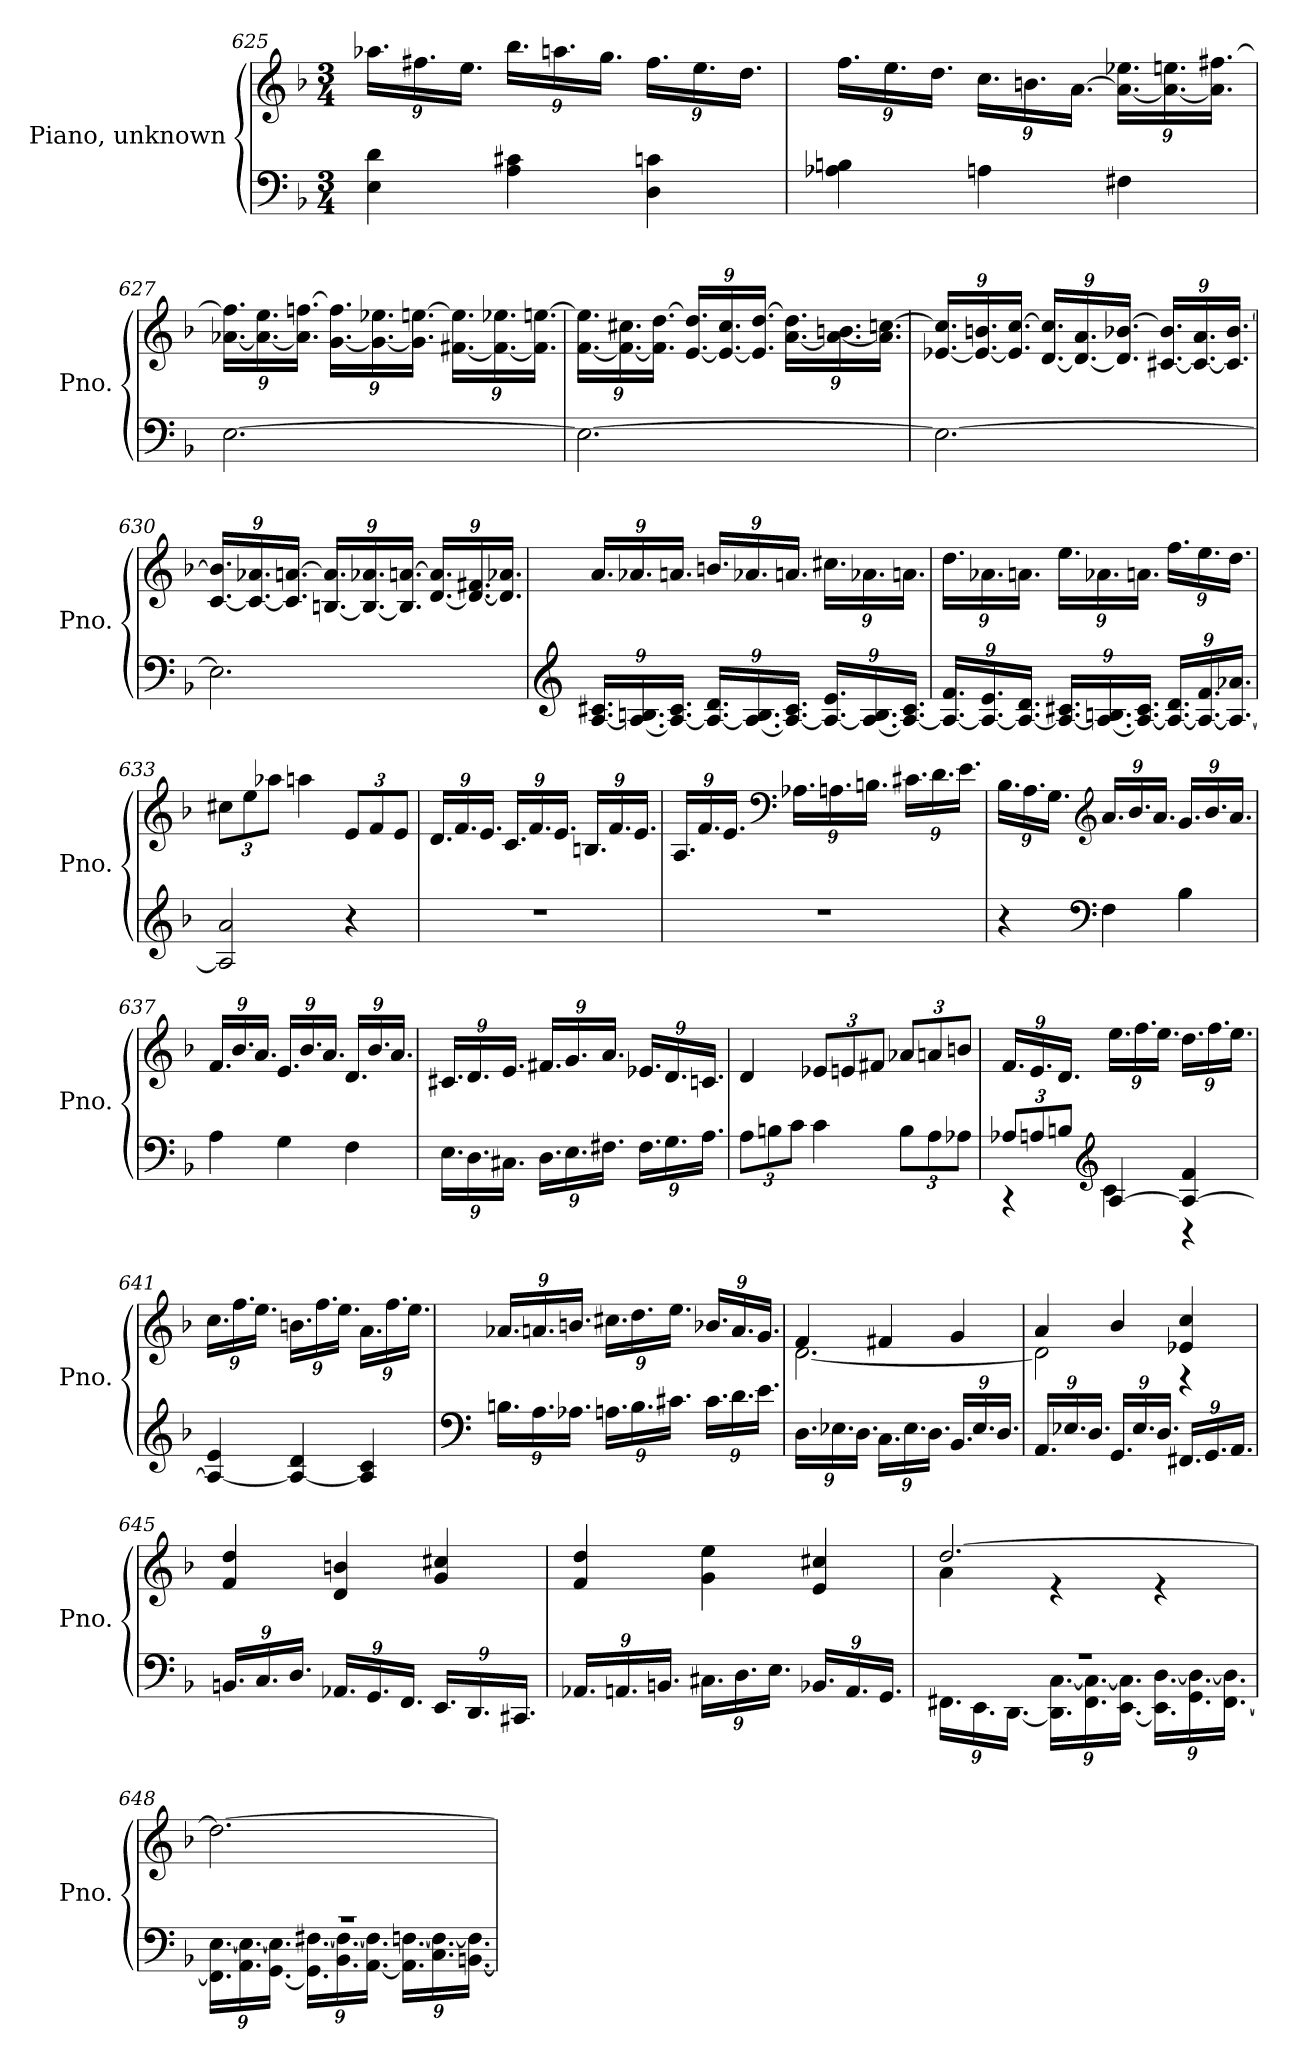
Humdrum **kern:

**kern	**kern
*part1	*part1
*staff2	*staff1
*I"Piano, unknown	*
*I'Pno.	*
!!LO:LB:g=z
*clefF4	*clefG2
*k[b-]	*k[b-]
*M3/4	*M3/4
*	*Xbrackettup
=625	=625
4E\ 4d\	18.aa-X\LL
.	18.ff#X\
.	18.ee\JJ
4A\ 4c#X\	18.bb-\LL
.	18.aan\
.	18.gg\JJ
4D\ 4cn\	18.ff#\LL
.	18.ee\
.	18.dd\JJ
=626	=626
4A-X\ 4Bn\	18.ff\LL
.	18.ee\
.	18.dd\JJ
4An\	18.cc\LL
.	18.bn\
.	[18.a\JJ
4F#X\	18.a\_ 18.ee-X\LL
.	18.a\_ 18.een\
.	18.a\] [18.ff#X\JJ
!!LO:PB:g=z
=627	=627
[2.E\	[18.a-X\ 18.ff#\]LL
.	18.a-\_ 18.ee\
.	18.a-\] [18.ffn\JJ
.	[18.g\ 18.ff\]LL
.	18.g\_ 18.ee-X\
.	18.g\] [18.een\JJ
.	[18.f#X\ 18.ee\]LL
.	18.f#\_ 18.ee-X\
.	18.f#\] [18.een\JJ
=628	=628
2.E\_	[18.f\ 18.ee\]LL
.	18.f\_ 18.cc#X\
.	18.f\] [18.dd\JJ
.	[18.e/ 18.dd/]LL
.	18.e/_ 18.cc#/
.	18.e/] [18.dd/JJ
.	[18.a\ 18.dd\]LL
.	18.a\_ 18.bn\
.	18.a\] [18.ccn\JJ
!!LO:LB:g=z
=629	=629
2.E\_	[18.e-X/ 18.cc/]LL
.	18.e-/_ 18.bn/
.	18.e-/] [18.cc/JJ
.	[18.d/ 18.cc/]LL
.	18.d/_ 18.a/
.	18.d/] [18.b-X/JJ
.	[18.c#X/ 18.b-/]LL
.	18.c#/_ 18.a/
.	18.c#/] [18.b-/JJ
=630	=630
2.E\]	[18.c/ 18.b-/]LL
.	18.c/_ 18.a-X/
.	18.c/] [18.an/JJ
.	[18.Bn/ 18.a/]LL
.	18.B/_ 18.a-X/
.	18.B/] [18.an/JJ
.	[18.d/ 18.a/]LL
.	18.d/_ 18.f#X/
.	18.d/] 18.a-X/JJ
!!LO:LB:g=z
=631	=631
*clefG2	*
*Xbrackettup	*
[18.A/ 18.c#X/LL	18.a/LL
18.A/_ 18.Bn/	18.a-X/
18.A/_ 18.c#/JJ	18.an/JJ
18.A/_ 18.d/LL	18.bn/LL
18.A/_ 18.B/	18.a-X/
18.A/_ 18.c#/JJ	18.an/JJ
18.A/_ 18.e/LL	18.cc#X\LL
18.A/_ 18.B/	18.a-X\
18.A/_ 18.c#/JJ	18.an\JJ
=632	=632
18.A/_ 18.f/LL	18.dd\LL
18.A/_ 18.e/	18.a-X\
18.A/_ 18.d/JJ	18.an\JJ
18.A/_ 18.c#X/LL	18.ee\LL
18.A/_ 18.Bn/	18.a-X\
18.A/_ 18.c#/JJ	18.an\JJ
18.A/_ 18.d/LL	18.ff\LL
18.A/_ 18.f/	18.ee\
18.A/_ 18.a-X/JJ	18.dd\JJ
!!LO:LB:g=z
=633	=633
2A/] 2a/	12cc#X\L
.	12ee\
.	12aa-X\J
.	4aan\
4r	12e/L
.	12f/
.	12e/J
=634	=634
2.r	18.d/LL
.	18.f/
.	18.e/JJ
.	18.c/LL
.	18.f/
.	18.e/JJ
.	18.Bn/LL
.	18.f/
.	18.e/JJ
=635	=635
2.r	18.A/LL
.	18.f/
.	18.e/JJ
*	*clefF4
.	18.A-X\LL
.	18.An\
.	18.Bn\JJ
.	18.c#X\LL
.	18.d\
.	18.e\JJ
!!LO:LB:g=z
=636	=636
4r	18.B-\LL
.	18.A\
.	18.G\JJ
*clefF4	*clefG2
4F\	18.a/LL
.	18.b-/
.	18.a/JJ
4B-\	18.g/LL
.	18.b-/
.	18.a/JJ
=637	=637
4A\	18.f/LL
.	18.b-/
.	18.a/JJ
4G\	18.e/LL
.	18.b-/
.	18.a/JJ
4F\	18.d/LL
.	18.b-/
.	18.a/JJ
=638	=638
18.E\LL	18.c#X/LL
18.D\	18.d/
18.C#X\JJ	18.e/JJ
18.D\LL	18.f#X/LL
18.E\	18.g/
18.F#X\JJ	18.a/JJ
18.F#\LL	18.e-X/LL
18.G\	18.d/
18.A\JJ	18.cn/JJ
!!LO:LB:g=z
=639	=639
12A\L	4d/
12Bn\	.
12c\J	.
4c\	12e-X/L
.	12en/
.	12f#X/J
12B\L	12a-X/L
12A\	12an/
12A-X\J	12bn/J
=640	=640
*^	*
12A-X/L	4r	18.f/LL
12An/	.	18.e/
12Bn/J	.	18.d/JJ
*clefG2	*	*
[4A/	4c\	18.ee\LL
.	.	18.ff\
.	.	18.ee\JJ
4A/_ 4f/	4r	18.dd\LL
.	.	18.ff\
.	.	18.ee\JJ
*v	*v	*
=641	=641
4A/_ 4e/	18.cc\LL
.	18.ff\
.	18.ee\JJ
4A/_ 4d/	18.bn\LL
.	18.ff\
.	18.ee\JJ
4A/] 4c/	18.a\LL
.	18.ff\
.	18.ee\JJ
!!LO:PB:g=z
=642	=642
*clefF4	*
18.Bn\LL	18.a-X/LL
18.A\	18.an/
18.A-X\JJ	18.bn/JJ
18.An\LL	18.cc#X\LL
18.B\	18.dd\
18.c#X\JJ	18.ee\JJ
18.c#\LL	18.b-X/LL
18.d\	18.a/
18.e\JJ	18.g/JJ
=643	=643
*	*^
18.D\LL	4f/	[2.d\
18.E-X\	.	.
18.D\JJ	.	.
18.C\LL	4f#X/	.
18.E-\	.	.
18.D\JJ	.	.
18.BB-/LL	4g/	.
18.E-/	.	.
18.D/JJ	.	.
!!LO:LB:g=z	!!
=644	=644	=644
18.AA/LL	4a/	2d\]
18.E-X/	.	.
18.D/JJ	.	.
18.GG/LL	4b-/	.
18.E-/	.	.
18.D/JJ	.	.
18.FF#X/LL	4e-X/ 4cc/	4r
18.GG/	.	.
18.AA/JJ	.	.
*	*v	*v
=645	=645
18.BBn/LL	4f/ 4dd/
18.C/	.
18.D/JJ	.
18.AA-X/LL	4d/ 4bn/
18.GG/	.
18.FF/JJ	.
18.EE/LL	4g/ 4cc#X/
18.DD/	.
18.CC#X/JJ	.
!!LO:LB:g=z
=646	=646
18.AA-X/LL	4f/ 4dd/
18.AAn/	.
18.BBn/JJ	.
18.C#X\LL	4g\ 4ee\
18.D\	.
18.E\JJ	.
18.BB-X/LL	4e/ 4cc#X/
18.AA/	.
18.GG/JJ	.
=647	=647
*^	*^
2.r	18.FF#X\LL	[2.dd/	4a\
.	18.EE\	.	.
.	[18.DD\JJ	.	.
.	18.DD\] [18.C\LL	.	4r
.	18.FF#\ 18.C\_	.	.
.	[18.EE\ 18.C\]JJ	.	.
.	18.EE\] [18.D\LL	.	4r
.	18.GG\ 18.D\_	.	.
.	[18.FF#\ 18.D\]JJ	.	.
*	*	*v	*v
!!LO:LB:g=z
=648	=648	=648
2.r	18.FF#\] [18.E\LL	2.dd\_
.	18.AA\ 18.E\_	.
.	[18.GG\ 18.E\]JJ	.
.	18.GG\] [18.F#X\LL	.
.	18.BB-\ 18.F#\_	.
.	[18.AA\ 18.F#\]JJ	.
.	18.AA\] [18.Fn\LL	.
.	18.C\ 18.F\_	.
.	[18.BBn\ 18.F\]JJ	.
*v	*v	*
=	=
*-	*-
